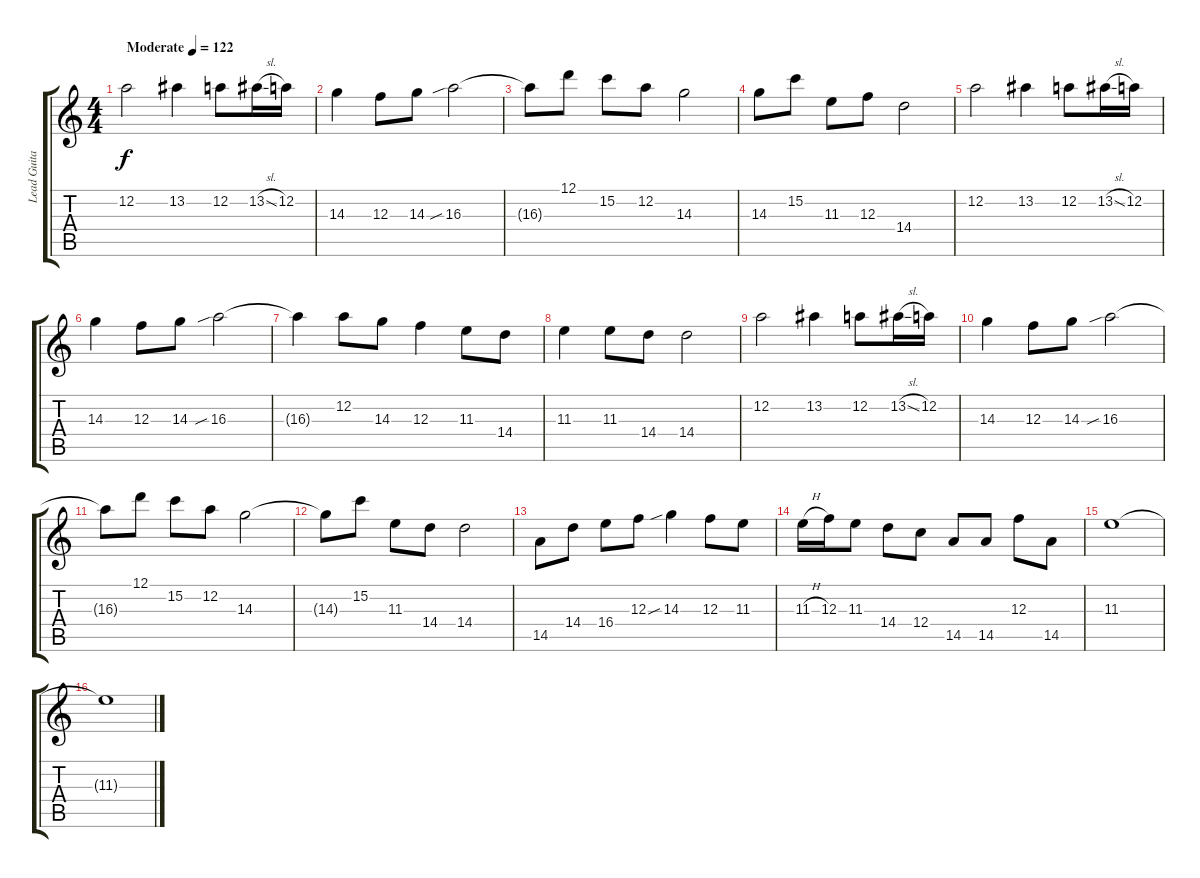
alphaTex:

\track ("Lead Guitar" "Lead Guita") {instrument electricguitarjazz}
\staff {score tabs}
\tuning (D4 A3 F3 C3 G2 D2) {hide}
\ts (4 4)
\tempo (122 "Moderate")
\clef g2
\ks c
12.2.2{dy f instrument electricguitarjazz} 13.2.4 12.2.8 13.2{sl}.16 12.2.16 |
14.3.4 12.3.8 14.3.8 16.3{sib}.2 |
16.3{t}.8 12.1.8 15.2.8 12.2.8 14.3.2 |
14.3.8 15.2.8 11.3.8 12.3.8 14.4.2 |
12.2.2 13.2.4 12.2.8 13.2{sl}.16 12.2.16 |
14.3.4 12.3.8 14.3.8 16.3{sib}.2 |
16.3{t}.4 12.2.8 14.3.8 12.3.4 11.3.8 14.4.8 |
11.3.4 11.3.8 14.4.8 14.4.2 |
12.2.2 13.2.4 12.2.8 13.2{sl}.16 12.2.16 |
14.3.4 12.3.8 14.3.8 16.3{sib}.2 |
16.3{t}.8 12.1.8 15.2.8 12.2.8 14.3.2 |
14.3{t}.8 15.2.8 11.3.8 14.4.8 14.4.2 |
14.5.8 14.4.8 16.4.8 12.3.8 14.3{sib}.4 12.3.8 11.3.8 |
11.3{h}.16 12.3.16 11.3.8 14.4.8 12.4.8 14.5.8 14.5.8 12.3.8 14.5.8 |
11.3.1 |
11.3{t}.1
